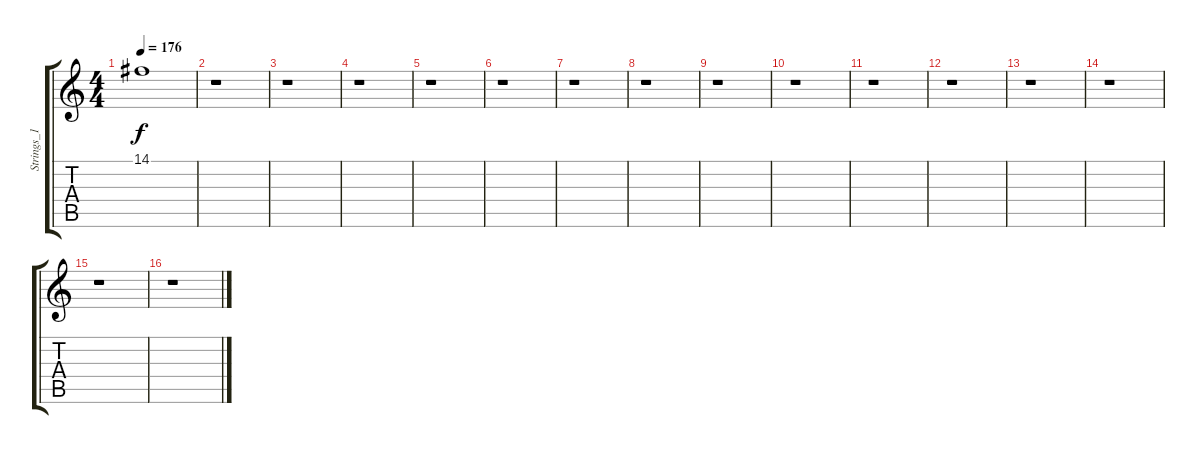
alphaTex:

\track ("Strings_1" "Strings_1") {instrument stringensemble1}
\staff {score tabs}
\tuning (E4 B3 G3 D3 A2 E2) {hide}
\ts (4 4)
\tempo 176
\clef g2
\ks c
14.1.1{dy f} |
r.1 |
r.1 |
r.1 |
r.1 |
r.1 |
r.1 |
r.1 |
r.1 |
r.1 |
r.1 |
r.1 |
r.1 |
r.1 |
r.1 |
r.1
